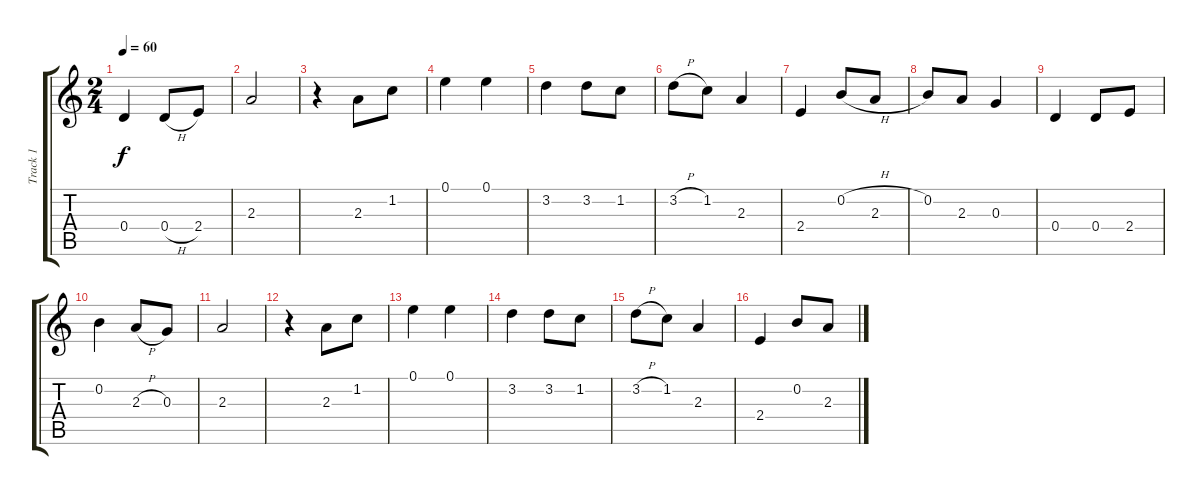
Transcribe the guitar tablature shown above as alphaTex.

\track ("Track 1" "Track 1") {instrument electricguitarjazz}
\staff {score tabs}
\tuning (E4 B3 G3 D3 A2 E2) {hide}
\ts (2 4)
\tempo 60
\clef g2
\ks c
0.4.4{dy f} 0.4{h}.8 2.4.8 |
2.3.2 |
r.4 2.3.8 1.2.8 |
0.1.4 0.1.4 |
3.2.4 3.2.8 1.2.8 |
3.2{h}.8 1.2.8 2.3.4 |
2.4.4 0.2{h}.8 2.3.8 |
0.2.8 2.3.8 0.3.4 |
0.4.4 0.4.8 2.4.8 |
0.2.4 2.3{h}.8 0.3.8 |
2.3.2 |
r.4 2.3.8 1.2.8 |
0.1.4 0.1.4 |
3.2.4 3.2.8 1.2.8 |
3.2{h}.8 1.2.8 2.3.4 |
2.4.4 0.2{h}.8 2.3.8
